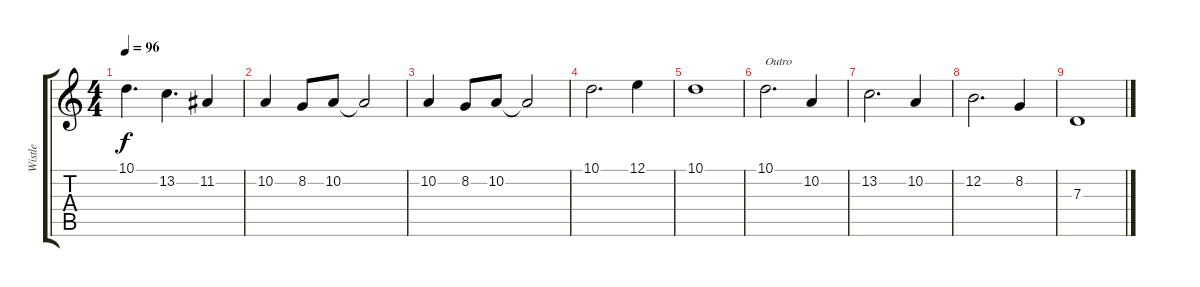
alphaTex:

\track ("Wistle" "Wistle") {instrument lead3calliope}
\staff {score tabs}
\tuning (E4 B3 G3 D3 A2 E2) {hide}
\ts (4 4)
\tempo 96
\clef g2
\ks c
10.1.4{d dy f} 13.2.4{d} 11.2.4 |
10.2.4 8.2.8 10.2.8 10.2{t}.2 |
10.2.4 8.2.8 10.2.8 10.2{t}.2 |
10.1.2{d} 12.1.4 |
10.1.1 |
10.1.2{d txt "Outro"} 10.2.4 |
13.2.2{d} 10.2.4 |
12.2.2{d} 8.2.4 |
7.3.1
